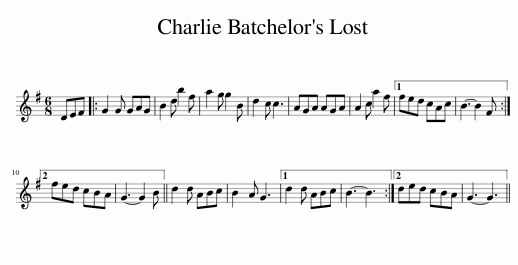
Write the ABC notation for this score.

X:1
L:1/8
M:6/8
I:linebreak $
K:G
V:1 treble
V:1
 DEF |: G2 G GAG | B2 d b2 f | a2 g g2 B | d2 c c3 | %5
 AGA AGA | A2 c a2 f |1 fed cAc | B3- B2 F :|2$ fed cBA | %10
 G3- G2 B || d2 d ABc | B2 A G3 |1 d2 d ABc | B3- B3 :|2 %15
 ded cBA | G3- G3 || %17
